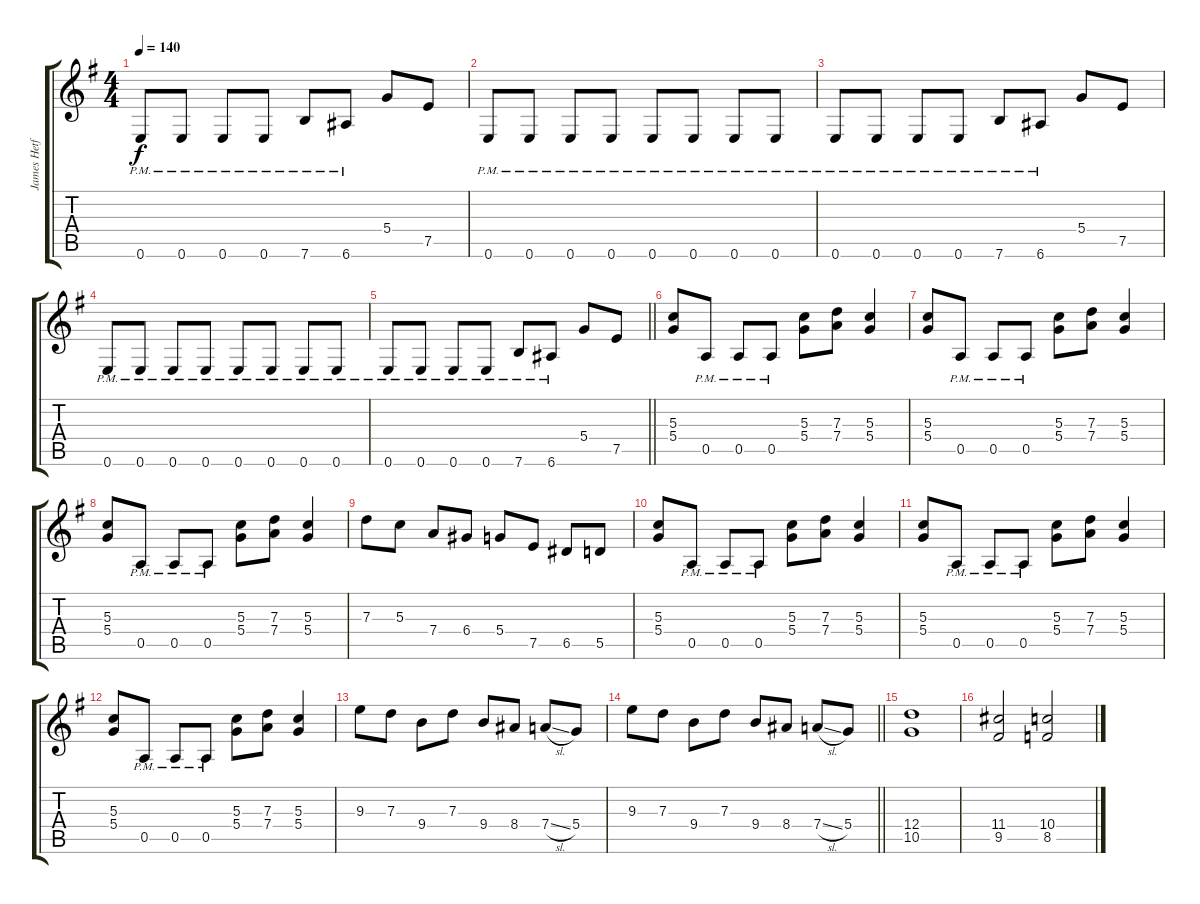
\track ("James Hetfield" "James Hetf") {instrument distortionguitar}
\staff {score tabs}
\tuning (E4 B3 G3 D3 A2 E2) {hide}
\ts (4 4)
\tempo 140
\clef g2
\ks eminor
0.6{pm}.8{dy f} 0.6{pm}.8 0.6{pm}.8 0.6{pm}.8 7.6{pm}.8 6.6{pm}.8 5.4.8 7.5.8 |
0.6{pm}.8 0.6{pm}.8 0.6{pm}.8 0.6{pm}.8 0.6{pm}.8 0.6{pm}.8 0.6{pm}.8 0.6{pm}.8 |
0.6{pm}.8 0.6{pm}.8 0.6{pm}.8 0.6{pm}.8 7.6{pm}.8 6.6{pm}.8 5.4.8 7.5.8 |
0.6{pm}.8 0.6{pm}.8 0.6{pm}.8 0.6{pm}.8 0.6{pm}.8 0.6{pm}.8 0.6{pm}.8 0.6{pm}.8 |
\barLineRight lightlight
0.6{pm}.8 0.6{pm}.8 0.6{pm}.8 0.6{pm}.8 7.6{pm}.8 6.6{pm}.8 5.4.8 7.5.8 |
(5.3 5.4).8 0.5{pm}.8 0.5{pm}.8 0.5{pm}.8 (5.3 5.4).8 (7.3 7.4).8 (5.3 5.4).4 |
(5.3 5.4).8 0.5{pm}.8 0.5{pm}.8 0.5{pm}.8 (5.3 5.4).8 (7.3 7.4).8 (5.3 5.4).4 |
(5.3 5.4).8 0.5{pm}.8 0.5{pm}.8 0.5{pm}.8 (5.3 5.4).8 (7.3 7.4).8 (5.3 5.4).4 |
7.3.8 5.3.8 7.4.8 6.4.8 5.4.8 7.5.8 6.5.8 5.5.8 |
(5.3 5.4).8 0.5{pm}.8 0.5{pm}.8 0.5{pm}.8 (5.3 5.4).8 (7.3 7.4).8 (5.3 5.4).4 |
(5.3 5.4).8 0.5{pm}.8 0.5{pm}.8 0.5{pm}.8 (5.3 5.4).8 (7.3 7.4).8 (5.3 5.4).4 |
(5.3 5.4).8 0.5{pm}.8 0.5{pm}.8 0.5{pm}.8 (5.3 5.4).8 (7.3 7.4).8 (5.3 5.4).4 |
9.3.8 7.3.8 9.4.8 7.3.8 9.4.8 8.4.8 7.4{sl}.8 5.4.8 |
\barLineRight lightlight
9.3.8 7.3.8 9.4.8 7.3.8 9.4.8 8.4.8 7.4{sl}.8 5.4.8 |
(12.4 10.5).1 |
(11.4 9.5).2 (10.4 8.5).2
